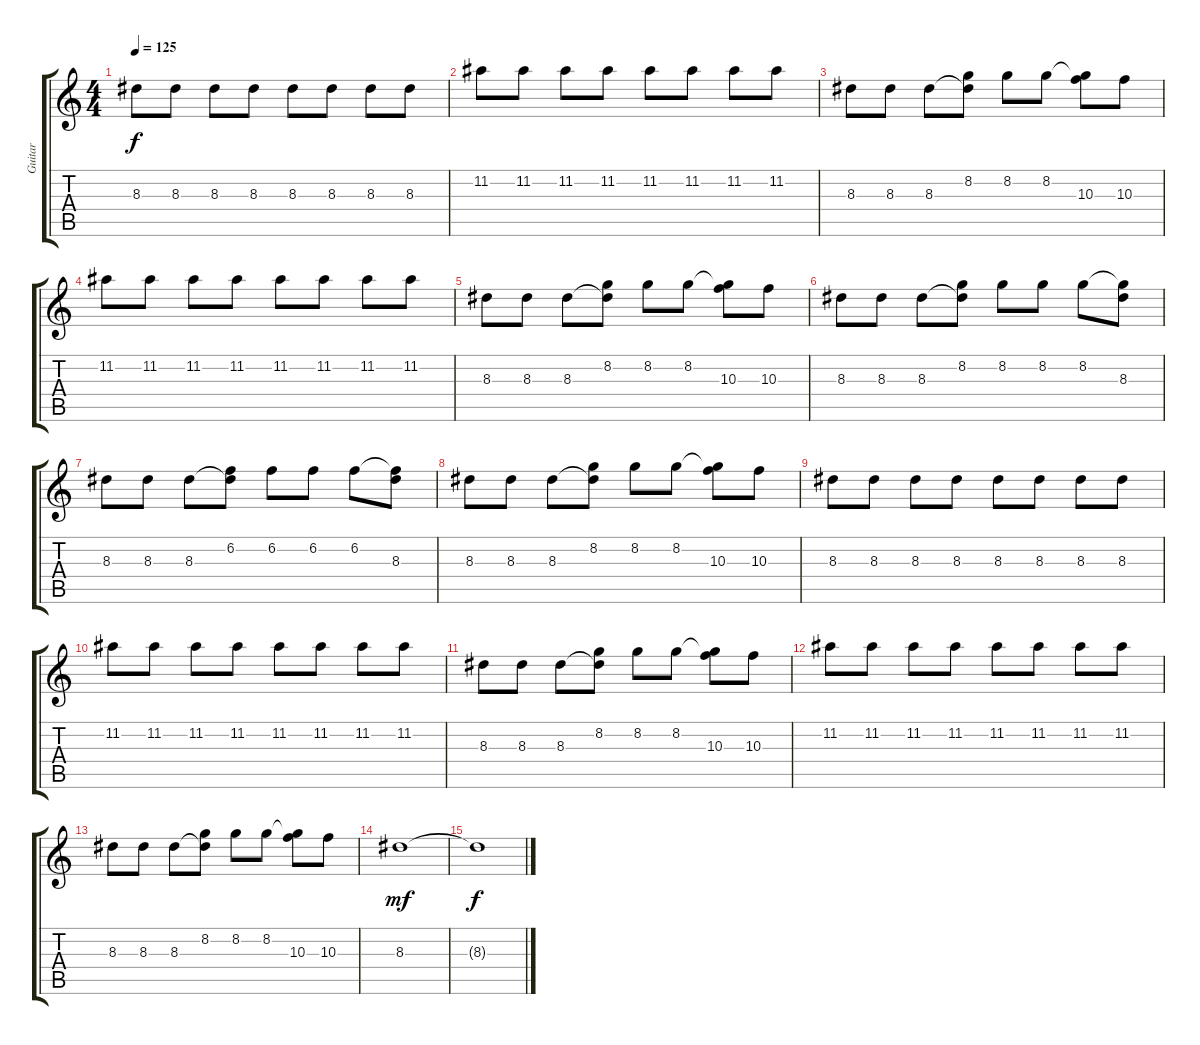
\track ("Guitar" "Guitar") {instrument distortionguitar}
\staff {score tabs}
\tuning (E4 B3 G3 D3 A2 D2) {hide}
\ts (4 4)
\tempo 125
\clef g2
\ks c
8.3.8{dy f} 8.3.8 8.3.8 8.3.8 8.3.8 8.3.8 8.3.8 8.3.8 |
11.2.8 11.2.8 11.2.8 11.2.8 11.2.8 11.2.8 11.2.8 11.2.8 |
8.3.8 8.3.8 8.3.8 (8.2 8.3{t}).8 8.2.8 8.2.8 (8.2{t} 10.3).8 10.3.8 |
11.2.8 11.2.8 11.2.8 11.2.8 11.2.8 11.2.8 11.2.8 11.2.8 |
8.3.8 8.3.8 8.3.8 (8.2 8.3{t}).8 8.2.8 8.2.8 (8.2{t} 10.3).8 10.3.8 |
8.3.8 8.3.8 8.3.8 (8.2 8.3{t}).8 8.2.8 8.2.8 8.2.8 (8.2{t} 8.3).8 |
8.3.8 8.3.8 8.3.8 (6.2 8.3{t}).8 6.2.8 6.2.8 6.2.8 (6.2{t} 8.3).8 |
8.3.8 8.3.8 8.3.8 (8.2 8.3{t}).8 8.2.8 8.2.8 (8.2{t} 10.3).8 10.3.8 |
8.3.8 8.3.8 8.3.8 8.3.8 8.3.8 8.3.8 8.3.8 8.3.8 |
11.2.8 11.2.8 11.2.8 11.2.8 11.2.8 11.2.8 11.2.8 11.2.8 |
8.3.8 8.3.8 8.3.8 (8.2 8.3{t}).8 8.2.8 8.2.8 (8.2{t} 10.3).8 10.3.8 |
11.2.8 11.2.8 11.2.8 11.2.8 11.2.8 11.2.8 11.2.8 11.2.8 |
8.3.8 8.3.8 8.3.8 (8.2 8.3{t}).8 8.2.8 8.2.8 (8.2{t} 10.3).8 10.3.8 |
8.3.1{dy mf} |
8.3{t}.1{dy f}
